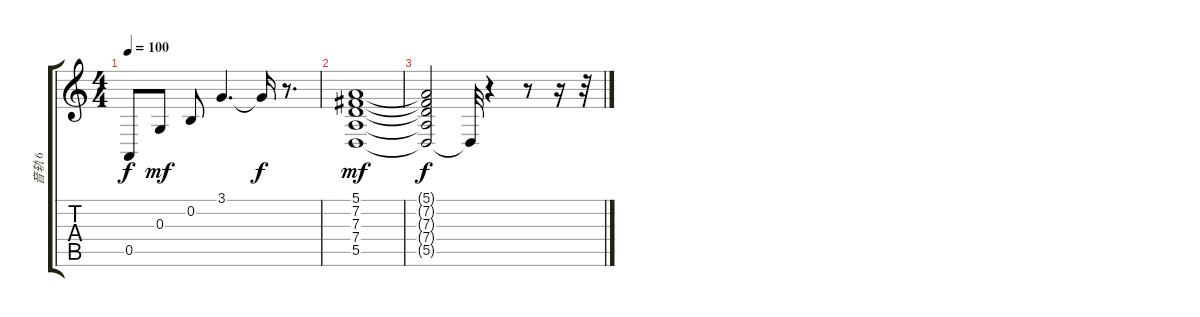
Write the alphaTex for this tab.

\track ("音轨 6" "音轨 6") {instrument electricpiano2}
\staff {score tabs}
\tuning (E4 B3 G3 D3 A2 E2) {hide}
\ts (4 4)
\tempo 100
\clef g2
\ks c
0.5.8{txt "" dy f} 0.3.8{dy mf} 0.2.8 3.1.4{d} 3.1{t}.16{dy f} r.8{d} |
(5.1 7.2 7.3 7.4 5.5).1{dy mf} |
(5.1{t} 7.2{t} 7.3{t} 7.4{t} 5.5{t}).2{dy f} 5.5{t}.32 r.4 r.8 r.16 r.32
